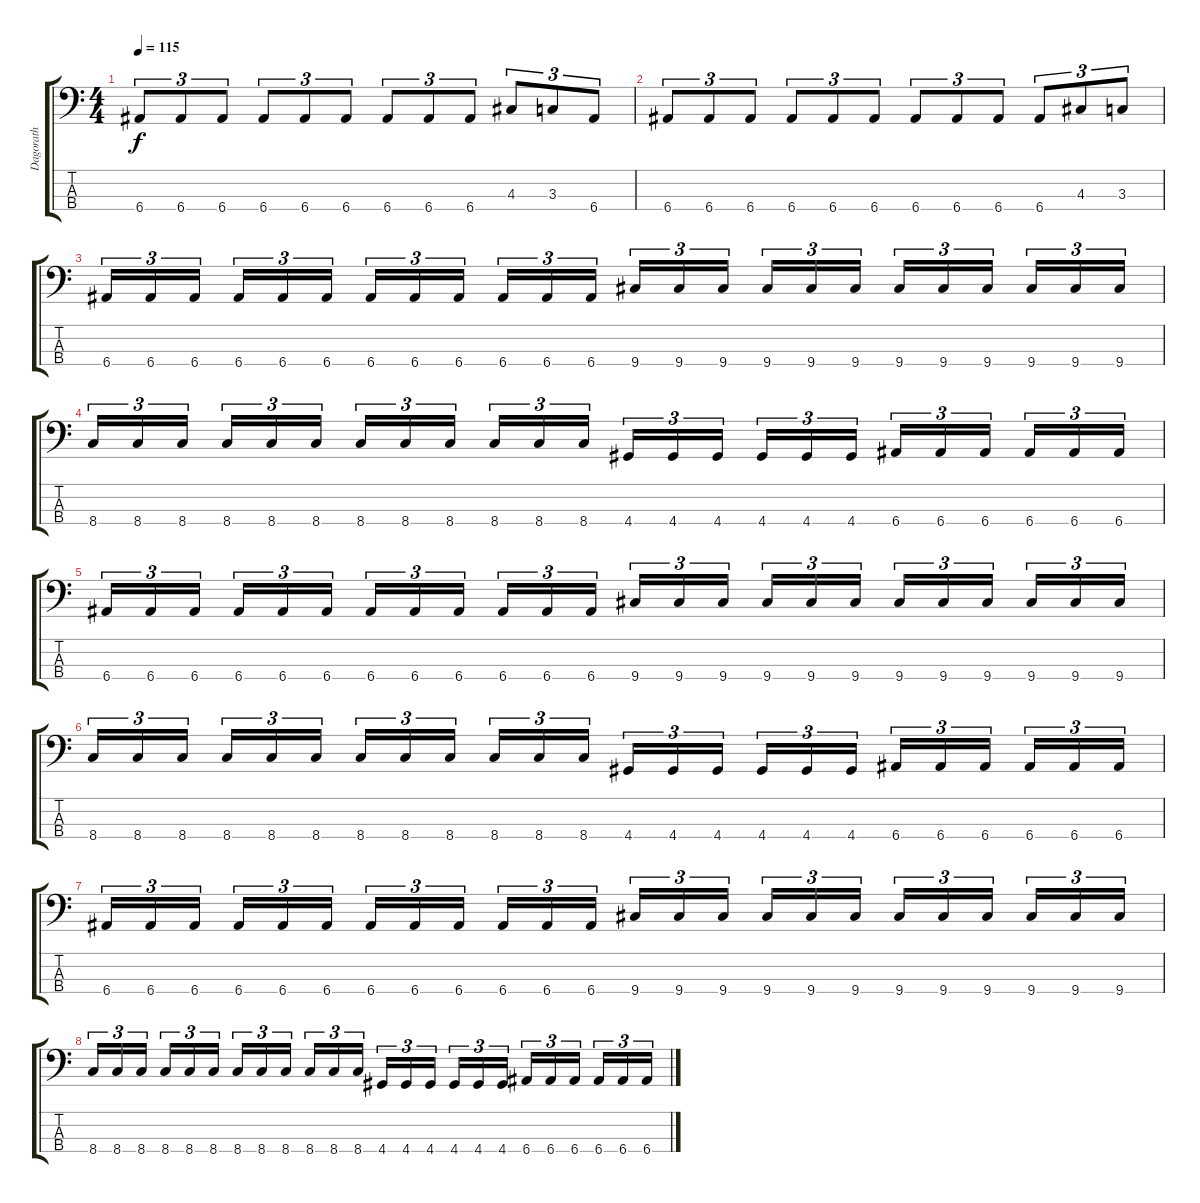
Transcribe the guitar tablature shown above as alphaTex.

\track ("Dagorath" "Dagorath") {instrument electricbassfinger}
\staff {score tabs}
\tuning (G2 D2 A1 E1) {hide}
\ts (4 4)
\tempo 115
\clef f4
\ks c
6.4.8{tu (3 2) dy f} 6.4.8{tu (3 2)} 6.4.8{tu (3 2)} 6.4.8{tu (3 2)} 6.4.8{tu (3 2)} 6.4.8{tu (3 2)} 6.4.8{tu (3 2)} 6.4.8{tu (3 2)} 6.4.8{tu (3 2)} 4.3.8{tu (3 2)} 3.3.8{tu (3 2)} 6.4.8{tu (3 2)} |
6.4.8{tu (3 2)} 6.4.8{tu (3 2)} 6.4.8{tu (3 2)} 6.4.8{tu (3 2)} 6.4.8{tu (3 2)} 6.4.8{tu (3 2)} 6.4.8{tu (3 2)} 6.4.8{tu (3 2)} 6.4.8{tu (3 2)} 6.4.8{tu (3 2)} 4.3.8{tu (3 2)} 3.3.8{tu (3 2)} |
6.4.16{tu (3 2)} 6.4.16{tu (3 2)} 6.4.16{tu (3 2) beam splitsecondary} 6.4.16{tu (3 2)} 6.4.16{tu (3 2)} 6.4.16{tu (3 2)} 6.4.16{tu (3 2)} 6.4.16{tu (3 2)} 6.4.16{tu (3 2) beam splitsecondary} 6.4.16{tu (3 2)} 6.4.16{tu (3 2)} 6.4.16{tu (3 2)} 9.4.16{tu (3 2)} 9.4.16{tu (3 2)} 9.4.16{tu (3 2) beam splitsecondary} 9.4.16{tu (3 2)} 9.4.16{tu (3 2)} 9.4.16{tu (3 2)} 9.4.16{tu (3 2)} 9.4.16{tu (3 2)} 9.4.16{tu (3 2) beam splitsecondary} 9.4.16{tu (3 2)} 9.4.16{tu (3 2)} 9.4.16{tu (3 2)} |
8.4.16{tu (3 2)} 8.4.16{tu (3 2)} 8.4.16{tu (3 2) beam splitsecondary} 8.4.16{tu (3 2)} 8.4.16{tu (3 2)} 8.4.16{tu (3 2)} 8.4.16{tu (3 2)} 8.4.16{tu (3 2)} 8.4.16{tu (3 2) beam splitsecondary} 8.4.16{tu (3 2)} 8.4.16{tu (3 2)} 8.4.16{tu (3 2)} 4.4.16{tu (3 2)} 4.4.16{tu (3 2)} 4.4.16{tu (3 2) beam splitsecondary} 4.4.16{tu (3 2)} 4.4.16{tu (3 2)} 4.4.16{tu (3 2)} 6.4.16{tu (3 2)} 6.4.16{tu (3 2)} 6.4.16{tu (3 2) beam splitsecondary} 6.4.16{tu (3 2)} 6.4.16{tu (3 2)} 6.4.16{tu (3 2)} |
6.4.16{tu (3 2)} 6.4.16{tu (3 2)} 6.4.16{tu (3 2) beam splitsecondary} 6.4.16{tu (3 2)} 6.4.16{tu (3 2)} 6.4.16{tu (3 2)} 6.4.16{tu (3 2)} 6.4.16{tu (3 2)} 6.4.16{tu (3 2) beam splitsecondary} 6.4.16{tu (3 2)} 6.4.16{tu (3 2)} 6.4.16{tu (3 2)} 9.4.16{tu (3 2)} 9.4.16{tu (3 2)} 9.4.16{tu (3 2) beam splitsecondary} 9.4.16{tu (3 2)} 9.4.16{tu (3 2)} 9.4.16{tu (3 2)} 9.4.16{tu (3 2)} 9.4.16{tu (3 2)} 9.4.16{tu (3 2) beam splitsecondary} 9.4.16{tu (3 2)} 9.4.16{tu (3 2)} 9.4.16{tu (3 2)} |
8.4.16{tu (3 2)} 8.4.16{tu (3 2)} 8.4.16{tu (3 2) beam splitsecondary} 8.4.16{tu (3 2)} 8.4.16{tu (3 2)} 8.4.16{tu (3 2)} 8.4.16{tu (3 2)} 8.4.16{tu (3 2)} 8.4.16{tu (3 2) beam splitsecondary} 8.4.16{tu (3 2)} 8.4.16{tu (3 2)} 8.4.16{tu (3 2)} 4.4.16{tu (3 2)} 4.4.16{tu (3 2)} 4.4.16{tu (3 2) beam splitsecondary} 4.4.16{tu (3 2)} 4.4.16{tu (3 2)} 4.4.16{tu (3 2)} 6.4.16{tu (3 2)} 6.4.16{tu (3 2)} 6.4.16{tu (3 2) beam splitsecondary} 6.4.16{tu (3 2)} 6.4.16{tu (3 2)} 6.4.16{tu (3 2)} |
6.4.16{tu (3 2)} 6.4.16{tu (3 2)} 6.4.16{tu (3 2) beam splitsecondary} 6.4.16{tu (3 2)} 6.4.16{tu (3 2)} 6.4.16{tu (3 2)} 6.4.16{tu (3 2)} 6.4.16{tu (3 2)} 6.4.16{tu (3 2) beam splitsecondary} 6.4.16{tu (3 2)} 6.4.16{tu (3 2)} 6.4.16{tu (3 2)} 9.4.16{tu (3 2)} 9.4.16{tu (3 2)} 9.4.16{tu (3 2) beam splitsecondary} 9.4.16{tu (3 2)} 9.4.16{tu (3 2)} 9.4.16{tu (3 2)} 9.4.16{tu (3 2)} 9.4.16{tu (3 2)} 9.4.16{tu (3 2) beam splitsecondary} 9.4.16{tu (3 2)} 9.4.16{tu (3 2)} 9.4.16{tu (3 2)} |
8.4.16{tu (3 2)} 8.4.16{tu (3 2)} 8.4.16{tu (3 2) beam splitsecondary} 8.4.16{tu (3 2)} 8.4.16{tu (3 2)} 8.4.16{tu (3 2)} 8.4.16{tu (3 2)} 8.4.16{tu (3 2)} 8.4.16{tu (3 2) beam splitsecondary} 8.4.16{tu (3 2)} 8.4.16{tu (3 2)} 8.4.16{tu (3 2)} 4.4.16{tu (3 2)} 4.4.16{tu (3 2)} 4.4.16{tu (3 2) beam splitsecondary} 4.4.16{tu (3 2)} 4.4.16{tu (3 2)} 4.4.16{tu (3 2)} 6.4.16{tu (3 2)} 6.4.16{tu (3 2)} 6.4.16{tu (3 2) beam splitsecondary} 6.4.16{tu (3 2)} 6.4.16{tu (3 2)} 6.4.16{tu (3 2)}
